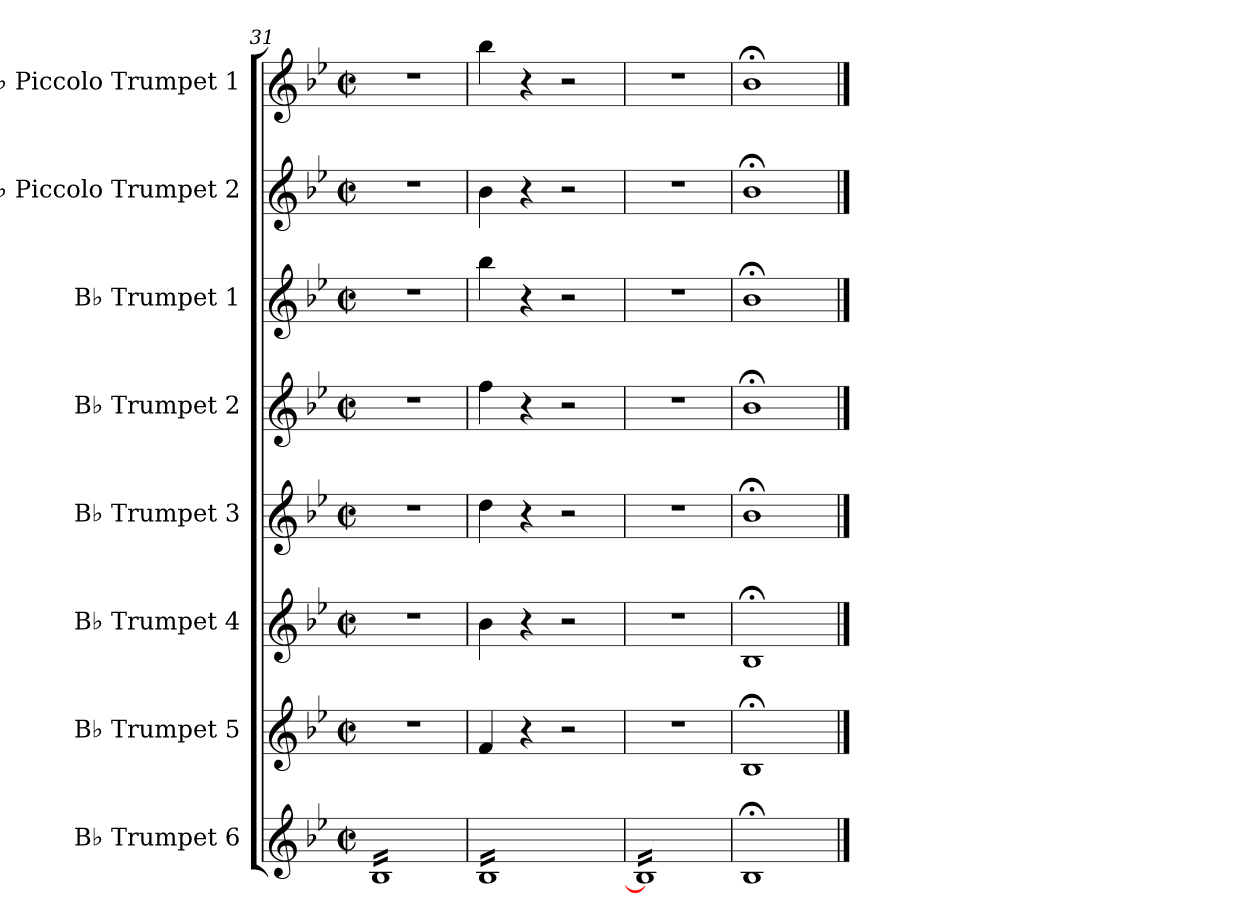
**kern	**kern	**kern	**kern	**kern	**kern	**kern	**kern
*part8	*part7	*part6	*part5	*part4	*part3	*part2	*part1
*staff8	*staff7	*staff6	*staff5	*staff4	*staff3	*staff2	*staff1
*I"B♭ Trumpet 6	*I"B♭ Trumpet 5	*I"B♭ Trumpet 4	*I"B♭ Trumpet 3	*I"B♭ Trumpet 2	*I"B♭ Trumpet 1	*I"B♭ Piccolo Trumpet 2	*I"B♭ Piccolo Trumpet 1
*I'B♭ Tpt. 6	*I'B♭ Tpt. 5	*I'B♭ Tpt. 4	*I'B♭ Tpt. 3	*I'B♭ Tpt. 2	*I'B♭ Tpt. 1	*I'B♭ P. Tpt. 2	*I'B♭ P. Tpt. 1
*clefG2	*clefG2	*clefG2	*clefG2	*clefG2	*clefG2	*clefG2	*clefG2
*ITrd1c2	*ITrd1c2	*ITrd1c2	*ITrd1c2	*ITrd1c2	*ITrd1c2	*ITrd-6c-10	*ITrd-6c-10
*k[b-e-a-d-]	*k[b-e-a-d-]	*k[b-e-a-d-]	*k[b-e-a-d-]	*k[b-e-a-d-]	*k[b-e-a-d-]	*k[b-e-a-d-]	*k[b-e-a-d-]
*M2/2	*M2/2	*M2/2	*M2/2	*M2/2	*M2/2	*M2/2	*M2/2
*met(c|)	*met(c|)	*met(c|)	*met(c|)	*met(c|)	*met(c|)	*met(c|)	*met(c|)
=31	=31	=31	=31	=31	=31	=31	=31
*tremolo	*	*	*	*	*	*	*
16A-LL	1r	1r	1r	1r	1r	1r	1r
16A-	.	.	.	.	.	.	.
16A-	.	.	.	.	.	.	.
16A-	.	.	.	.	.	.	.
16A-	.	.	.	.	.	.	.
16A-	.	.	.	.	.	.	.
16A-	.	.	.	.	.	.	.
16A-	.	.	.	.	.	.	.
16A-	.	.	.	.	.	.	.
16A-	.	.	.	.	.	.	.
16A-	.	.	.	.	.	.	.
16A-	.	.	.	.	.	.	.
16A-	.	.	.	.	.	.	.
16A-	.	.	.	.	.	.	.
16A-	.	.	.	.	.	.	.
16A-JJ	.	.	.	.	.	.	.
!!LO:PB:g=z
=32	=32	=32	=32	=32	=32	=32	=32
16A-LL	4e-/	4a-\	4cc\	4ee-\	4aa-\	4aa-\	4aaa-\
16A-	.	.	.	.	.	.	.
16A-	.	.	.	.	.	.	.
16A-	.	.	.	.	.	.	.
16A-	4r	4r	4r	4r	4r	4r	4r
16A-	.	.	.	.	.	.	.
16A-	.	.	.	.	.	.	.
16A-	.	.	.	.	.	.	.
16A-	2r	2r	2r	2r	2r	2r	2r
16A-	.	.	.	.	.	.	.
16A-	.	.	.	.	.	.	.
16A-	.	.	.	.	.	.	.
16A-	.	.	.	.	.	.	.
16A-	.	.	.	.	.	.	.
16A-	.	.	.	.	.	.	.
16A-JJ	.	.	.	.	.	.	.
=33	=33	=33	=33	=33	=33	=33	=33
16A-]LL	1r	1r	1r	1r	1r	1r	1r
16A-	.	.	.	.	.	.	.
16A-	.	.	.	.	.	.	.
16A-	.	.	.	.	.	.	.
16A-	.	.	.	.	.	.	.
16A-	.	.	.	.	.	.	.
16A-	.	.	.	.	.	.	.
16A-	.	.	.	.	.	.	.
16A-	.	.	.	.	.	.	.
16A-	.	.	.	.	.	.	.
16A-	.	.	.	.	.	.	.
16A-	.	.	.	.	.	.	.
16A-	.	.	.	.	.	.	.
16A-	.	.	.	.	.	.	.
16A-	.	.	.	.	.	.	.
16A-JJ	.	.	.	.	.	.	.
*Xtremolo	*	*	*	*	*	*	*
=34	=34	=34	=34	=34	=34	=34	=34
*	*	*	*	*	*	*	*MM20
1A-;<	1A-;<	1A-;<	1a-;<	1a-;<	1a-;<	1aa-;<	1aa-;<
==	==	==	==	==	==	==	==
*-	*-	*-	*-	*-	*-	*-	*-
